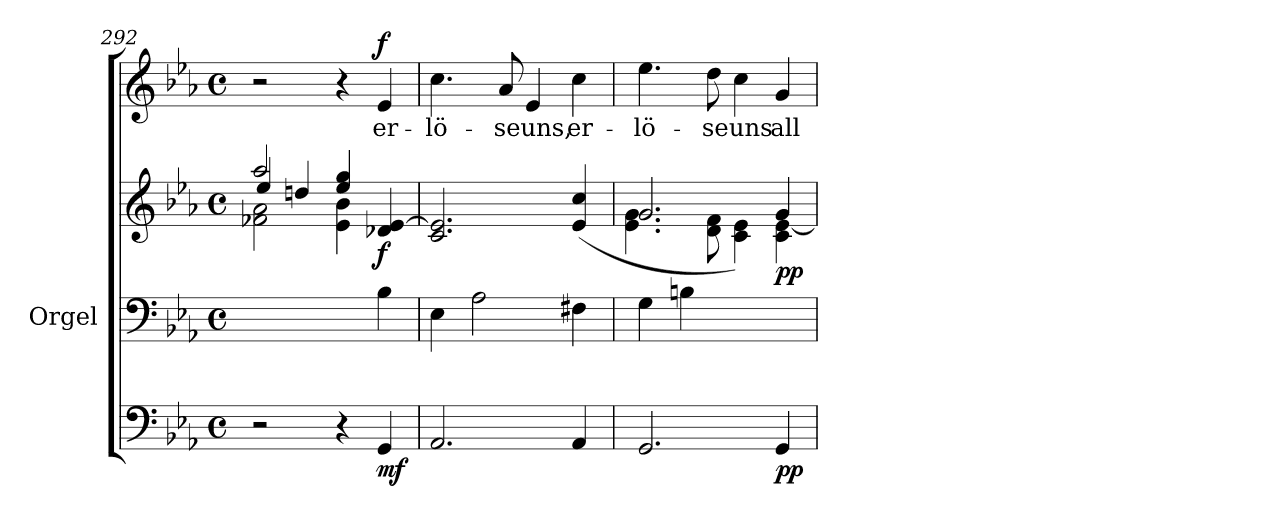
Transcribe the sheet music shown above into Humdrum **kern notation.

**kern	**dynam	**kern	**kern	**dynam	**kern	**text	**dynam
*part3	*part3	*part2	*part2	*part2	*part1	*part1	*part1
*staff4	*staff4	*staff3	*staff2	*staff2/3	*staff1	*staff1	*staff1
*	*	*I"Orgel	*	*	*	*	*
*	*	*I'Org.	*	*	*	*	*
*clefF4	*	*clefF4	*clefG2	*	*clefG2	*	*
*k[b-e-a-]	*	*k[b-e-a-]	*k[b-e-a-]	*	*k[b-e-a-]	*	*
*E-:	*	*E-:	*E-:	*	*E-:	*	*
*M4/4	*	*M4/4	*M4/4	*	*M4/4	*	*
*met(c)	*	*met(c)	*met(c)	*	*met(c)	*	*
=292	=292	=292	=292	=292	=292	=292	=292
*	*	*	*^	*	*	*	*
*	*	*	*	*^	*	*	*	*
2r	.	2.ryy	2aa-/	2f-X\ 2a-\	4ee-/	.	2r	.	.
.	.	.	.	.	4ddn/	.	.	.	.
4r	.	.	4ee-/ 4gg/	4e-\ 4b-\	2ryy	.	4r	.	.
!	!LO:DY:b	!	!	!	!	!LO:DY:b	!	!LO:LY:b	!LO:DY:a
4GG/	mf	4B-\	4d-X/ [>4e-/	4ryy	.	f	4e-/	er-	f
*	*	*	*	*v	*v	*	*	*	*
!!LO:LB:g=z
=293	=293	=293	=293	=293	=293	=293	=293	=293
!	!	!	!	!	!	!	!LO:LY:b	!
*	*	*	*v	*v	*	*	*	*
2.AA-/	.	4E-\	2.c/ 2.e-/]	.	4.cc\	-lö-	.
.	.	2A-\	.	.	.	.	.
!	!	!	!	!	!	!LO:LY:b	!
.	.	.	.	.	8a-/	-se	.
!	!	!	!	!	!	!LO:LY:b	!
.	.	.	.	.	4e-/	uns,	.
!	!	!	!	!	!	!LO:LY:b	!
4AA-/	.	4F#X\	(4e-/ 4cc/	.	4cc\	er-	.
=294	=294	=294	=294	=294	=294	=294	=294
*	*	*	*^	*	*	*	*
!	!	!	!	!	!	!	!LO:LY:b	!
2.GG/	.	4G\	2.g/	4.e-\ 4.g\	.	4.ee-\	-lö-	.
.	.	4Bn\	.	.	.	.	.	.
!	!	!	!	!	!	!	!LO:LY:b	!
.	.	.	.	8d\ 8f\	.	8dd\	-se	.
!	!	!	!	!	!	!	!LO:LY:b	!
.	.	2ryy	.	4c\ 4e-\)	.	4cc\	uns	.
!	!LO:DY:b	!	!	!	!LO:DY:b	!	!LO:LY:b	!
4GG/	pp	.	4g/	4c\ [<4e-\	pp	4g/	all-	.
*	*	*	*v	*v	*	*	*	*
=	=	=	=	=	=	=	=
*-	*-	*-	*-	*-	*-	*-	*-
